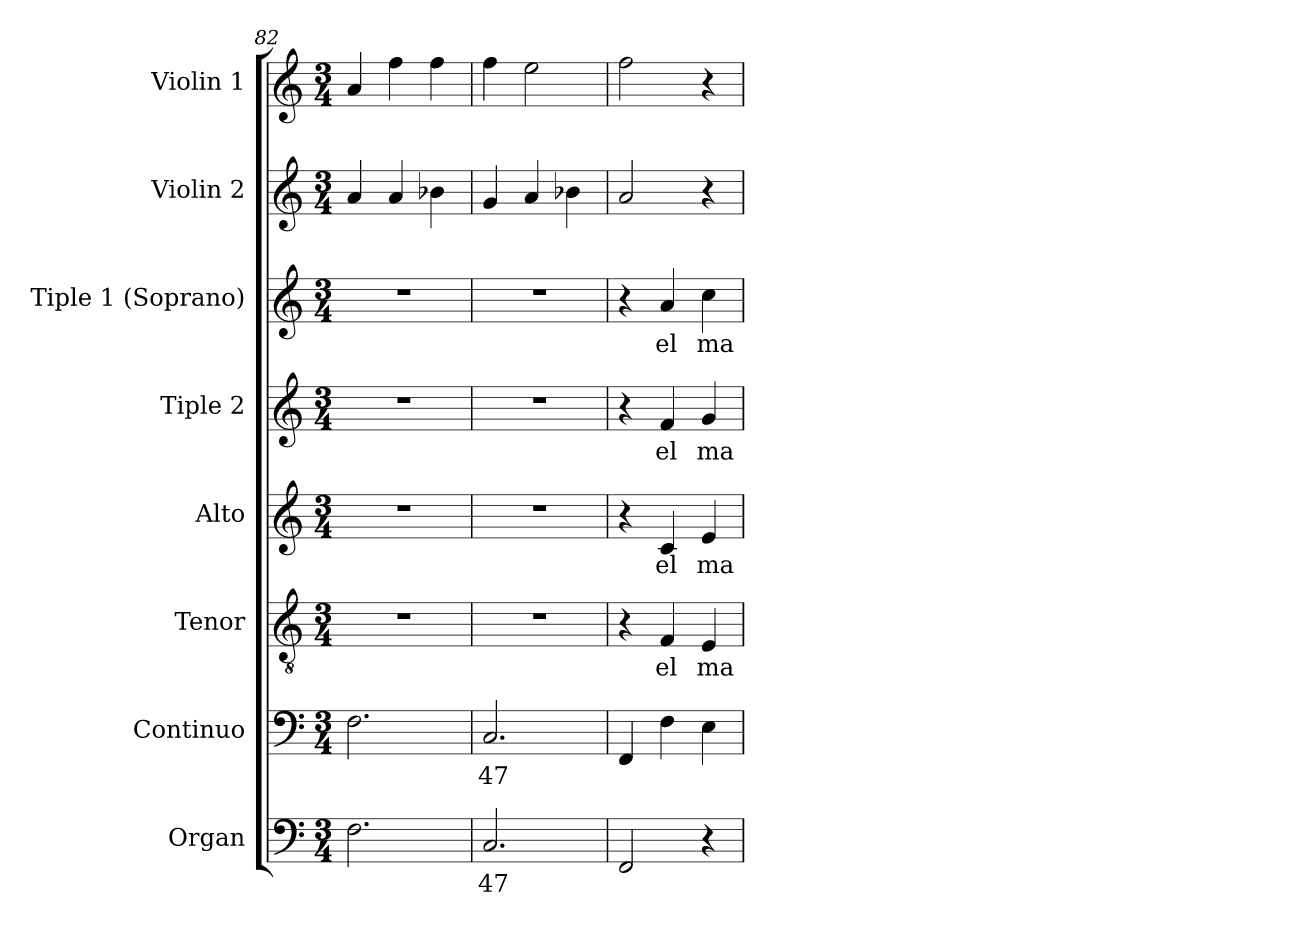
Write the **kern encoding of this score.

**kern	**text	**kern	**text	**kern	**text	**kern	**text	**kern	**text	**kern	**text	**kern	**kern
*part8	*part8	*part7	*part7	*part6	*part6	*part5	*part5	*part4	*part4	*part3	*part3	*part2	*part1
*staff8	*staff8	*staff7	*staff7	*staff6	*staff6	*staff5	*staff5	*staff4	*staff4	*staff3	*staff3	*staff2	*staff1
*I"Organ	*	*I"Continuo	*	*I"Tenor	*	*I"Alto	*	*I"Tiple 2	*	*I"Tiple 1 (Soprano)	*	*I"Violin 2	*I"Violin 1
*I'Org.	*	*I'Cont.	*	*I'T.	*	*I'A.	*	*	*	*I'S	*	*I'Vln. 2	*I'Vln. 1
*clefF4	*	*clefF4	*	*clefGv2	*	*clefG2	*	*clefG2	*	*clefG2	*	*clefG2	*clefG2
*	*	*	*	*ITrd7c12	*	*	*	*	*	*	*	*	*
*k[]	*	*k[]	*	*k[]	*	*k[]	*	*k[]	*	*k[]	*	*k[]	*k[]
*C:	*	*C:	*	*C:	*	*C:	*	*C:	*	*C:	*	*C:	*C:
*M3/4	*	*M3/4	*	*M3/4	*	*M3/4	*	*M3/4	*	*M3/4	*	*M3/4	*M3/4
=82	=82	=82	=82	=82	=82	=82	=82	=82	=82	=82	=82	=82	=82
!	!	!	!	!LO:N:vis=1	!	!LO:N:vis=1	!	!LO:N:vis=1	!	!LO:N:vis=1	!	!	!
2.Fi\	.	2.Fi\	.	2.r	.	2.r	.	2.r	.	2.r	.	4ai/	4ai/
.	.	.	.	.	.	.	.	.	.	.	.	4ai/	4ffi\
.	.	.	.	.	.	.	.	.	.	.	.	4b-Xi\	4ffi\
=83	=83	=83	=83	=83	=83	=83	=83	=83	=83	=83	=83	=83	=83
!	!LO:LY:b:color=#000000	!	!	!	!	!	!	!	!	!	!	!	!
!	!	!	!LO:LY:b:color=#000000	!LO:N:vis=1	!	!LO:N:vis=1	!	!LO:N:vis=1	!	!LO:N:vis=1	!	!	!
2.Ci/	47	2.Ci/	47	2.r	.	2.r	.	2.r	.	2.r	.	4gi/	4ffi\
.	.	.	.	.	.	.	.	.	.	.	.	4ai/	2eei\
.	.	.	.	.	.	.	.	.	.	.	.	4b-Xi\	.
!!LO:PB:g=z
=84	=84	=84	=84	=84	=84	=84	=84	=84	=84	=84	=84	=84	=84
2FFi/	.	4FFi/	.	4r	.	4r	.	4r	.	4r	.	2ai/	2ffi\
!	!	!	!	!	!LO:LY:b:color=#000000	!	!	!	!	!	!	!	!
!	!	!	!	!	!	!	!LO:LY:b:color=#000000	!	!	!	!	!	!
!	!	!	!	!	!	!	!	!	!LO:LY:b:color=#000000	!	!	!	!
!	!	!	!	!	!	!	!	!	!	!	!LO:LY:b:color=#000000	!	!
.	.	4Fi\	.	4FFi/	el	4ci/	el	4fi/	el	4ai/	el	.	.
!	!	!	!	!	!LO:LY:b:color=#000000	!	!	!	!	!	!	!	!
!	!	!	!	!	!	!	!LO:LY:b:color=#000000	!	!	!	!	!	!
!	!	!	!	!	!	!	!	!	!LO:LY:b:color=#000000	!	!	!	!
!	!	!	!	!	!	!	!	!	!	!	!LO:LY:b:color=#000000	!	!
4r	.	4Ei\	.	4EEi/	ma-	4ei/	ma-	4gi/	ma-	4cci\	ma-	4r	4r
=	=	=	=	=	=	=	=	=	=	=	=	=	=
*-	*-	*-	*-	*-	*-	*-	*-	*-	*-	*-	*-	*-	*-
